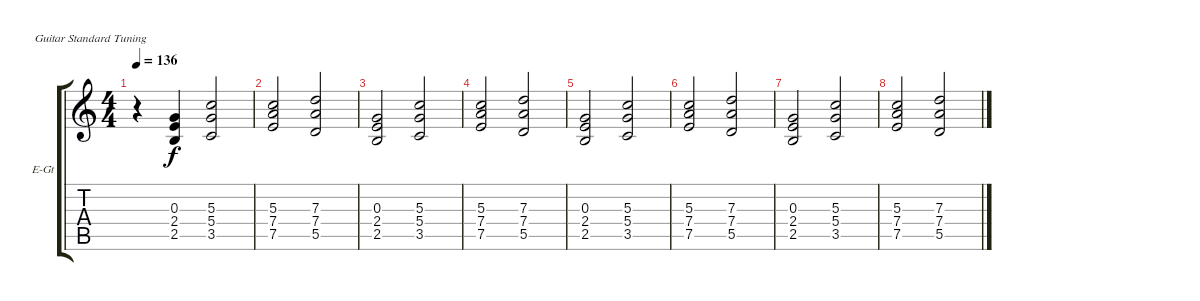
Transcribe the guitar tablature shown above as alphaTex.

\defaultSystemsLayout 4
\bracketExtendMode groupsimilarinstruments
\firstSystemTrackNameOrientation horizontal
\otherSystemsTrackNameOrientation horizontal
\track ("А. Андреев" "E-Gt") {instrument electricguitarclean}
\staff {score tabs}
\tuning (E4 B3 G3 D3 A2 E2)
\ts (4 4)
\tempo 136
\clef g2
\scale
0.333333
\ks c
r.4{dy f} (2.5 2.4 0.3).4 (3.5 5.4 5.3).2 |
\scale
0.333333 (7.5 7.4 5.3).2 (5.5 7.4 7.3).2 |
\scale
0.333333 (2.5 2.4 0.3).2 (3.5 5.4 5.3).2 |
\scale
0.333333 (7.5 7.4 5.3).2 (5.5 7.4 7.3).2 |
\scale
0.333333 (2.5 2.4 0.3).2 (3.5 5.4 5.3).2 |
\scale
0.333333 (7.5 7.4 5.3).2 (5.5 7.4 7.3).2 |
\scale
0.333333 (2.5 2.4 0.3).2 (3.5 5.4 5.3).2 |
\scale
0.333333 (7.5 7.4 5.3).2 (5.5 7.4 7.3).2 |
\scale
0.333333 |
\scale
0.333333
